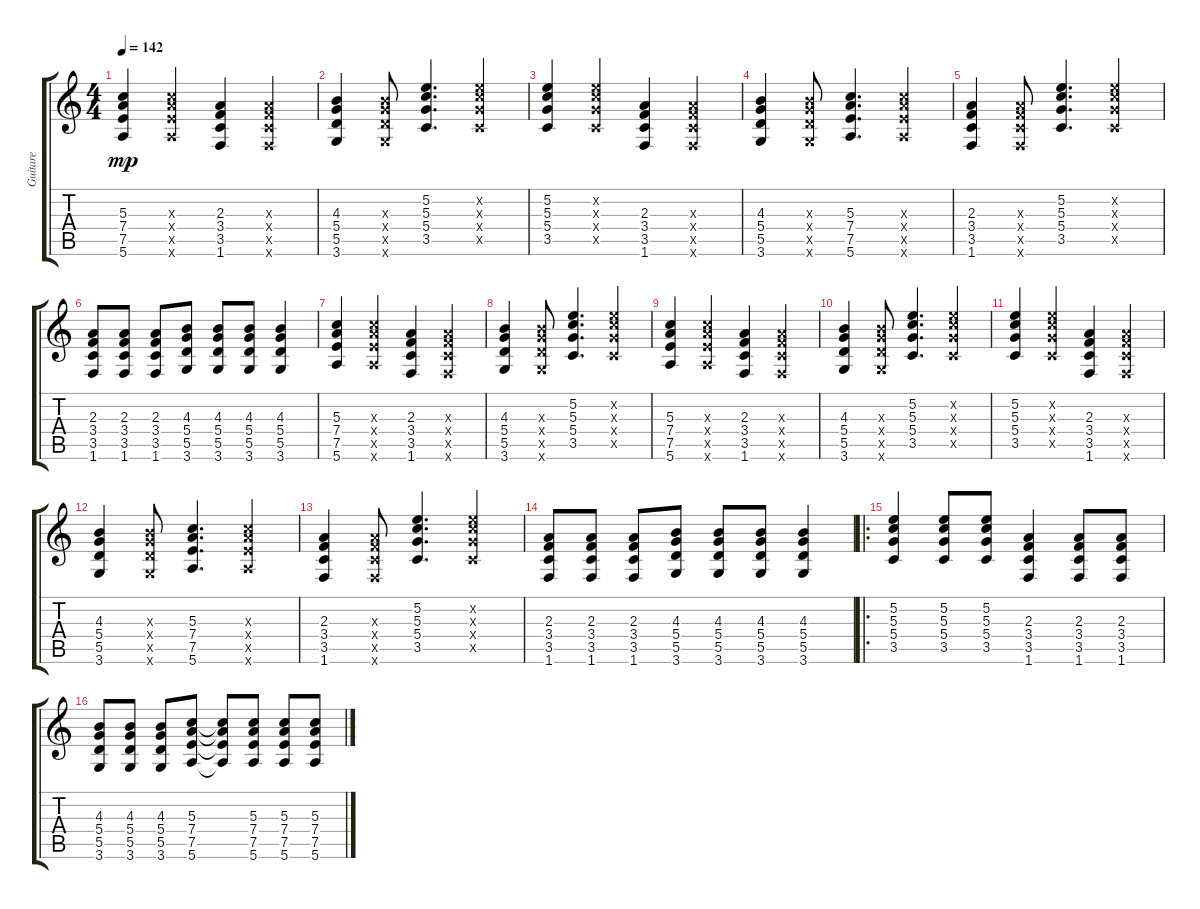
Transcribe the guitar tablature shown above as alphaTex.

\track ("Guitare" "Guitare") {instrument acousticguitarsteel}
\staff {score tabs}
\tuning (E4 B3 G3 D3 A2 E2) {hide}
\ts (4 4)
\tempo 142
\clef g2
\ks c
(5.3 7.4 7.5 5.6).4{dy mp} (5.3{x} 7.4{x} 7.5{x} 5.6{x}).4 (2.3 3.4 3.5 1.6).4 (2.3{x} 3.4{x} 3.5{x} 1.6{x}).4 |
(4.3 5.4 5.5 3.6).4 (4.3{x} 5.4{x} 5.5{x} 3.6{x}).8 (5.2 5.3 5.4 3.5).4{d} (5.2{x} 5.3{x} 5.4{x} 3.5{x}).4 |
(5.2 5.3 5.4 3.5).4 (5.2{x} 5.3{x} 5.4{x} 3.5{x}).4 (2.3 3.4 3.5 1.6).4 (2.3{x} 3.4{x} 3.5{x} 1.6{x}).4 |
(4.3 5.4 5.5 3.6).4 (4.3{x} 5.4{x} 5.5{x} 3.6{x}).8 (5.3 7.4 7.5 5.6).4{d} (5.3{x} 7.4{x} 7.5{x} 5.6{x}).4 |
(2.3 3.4 3.5 1.6).4 (2.3{x} 3.4{x} 3.5{x} 1.6{x}).8 (5.2 5.3 5.4 3.5).4{d} (5.2{x} 5.3{x} 5.4{x} 3.5{x}).4 |
(2.3 3.4 3.5 1.6).8 (2.3 3.4 3.5 1.6).8 (2.3 3.4 3.5 1.6).8 (4.3 5.4 5.5 3.6).8 (4.3 5.4 5.5 3.6).8 (4.3 5.4 5.5 3.6).8 (4.3 5.4 5.5 3.6).4 |
(5.3 7.4 7.5 5.6).4 (5.3{x} 7.4{x} 7.5{x} 5.6{x}).4 (2.3 3.4 3.5 1.6).4 (2.3{x} 3.4{x} 3.5{x} 1.6{x}).4 |
(4.3 5.4 5.5 3.6).4 (4.3{x} 5.4{x} 5.5{x} 3.6{x}).8 (5.2 5.3 5.4 3.5).4{d} (5.2{x} 5.3{x} 5.4{x} 3.5{x}).4 |
(5.3 7.4 7.5 5.6).4 (5.3{x} 7.4{x} 7.5{x} 5.6{x}).4 (2.3 3.4 3.5 1.6).4 (2.3{x} 3.4{x} 3.5{x} 1.6{x}).4 |
(4.3 5.4 5.5 3.6).4 (4.3{x} 5.4{x} 5.5{x} 3.6{x}).8 (5.2 5.3 5.4 3.5).4{d} (5.2{x} 5.3{x} 5.4{x} 3.5{x}).4 |
(5.2 5.3 5.4 3.5).4 (5.2{x} 5.3{x} 5.4{x} 3.5{x}).4 (2.3 3.4 3.5 1.6).4 (2.3{x} 3.4{x} 3.5{x} 1.6{x}).4 |
(4.3 5.4 5.5 3.6).4 (4.3{x} 5.4{x} 5.5{x} 3.6{x}).8 (5.3 7.4 7.5 5.6).4{d} (5.3{x} 7.4{x} 7.5{x} 5.6{x}).4 |
(2.3 3.4 3.5 1.6).4 (2.3{x} 3.4{x} 3.5{x} 1.6{x}).8 (5.2 5.3 5.4 3.5).4{d} (5.2{x} 5.3{x} 5.4{x} 3.5{x}).4 |
(2.3 3.4 3.5 1.6).8 (2.3 3.4 3.5 1.6).8 (2.3 3.4 3.5 1.6).8 (4.3 5.4 5.5 3.6).8 (4.3 5.4 5.5 3.6).8 (4.3 5.4 5.5 3.6).8 (4.3 5.4 5.5 3.6).4 |
\ro
(5.2 5.3 5.4 3.5).4 (5.2 5.3 5.4 3.5).8 (5.2 5.3 5.4 3.5).8 (2.3 3.4 3.5 1.6).4 (2.3 3.4 3.5 1.6).8 (2.3 3.4 3.5 1.6).8 |
(4.3 5.4 5.5 3.6).8 (4.3 5.4 5.5 3.6).8 (4.3 5.4 5.5 3.6).8 (5.3 7.4 7.5 5.6).8 (5.3{t} 7.4{t} 7.5{t} 5.6{t}).8 (5.3 7.4 7.5 5.6).8 (5.3 7.4 7.5 5.6).8 (5.3 7.4 7.5 5.6).8
